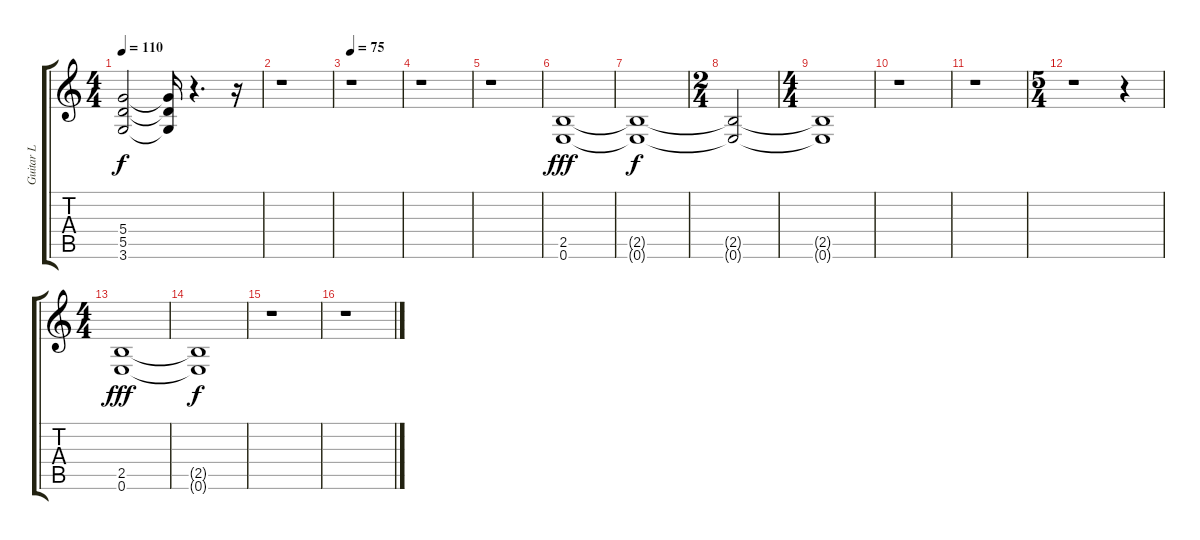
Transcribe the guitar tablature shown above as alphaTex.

\track ("Guitar L" "Guitar L") {instrument distortionguitar}
\staff {score tabs}
\tuning (E4 B3 G3 D3 A2 E2) {hide}
\ts (4 4)
\tempo 110
\clef g2
\ks c
(5.4{t} 5.5{t} 3.6{t}).2{dy f} (5.4{t} 5.5{t} 3.6{t}).16 r.4{d} r.16 |
r.1 |
\tempo 75
r.1 |
r.1 |
r.1 |
(2.5 0.6).1{dy fff} |
(2.5{t} 0.6{t}).1{dy f} |
\ts (2 4)
(2.5{t} 0.6{t}).2 |
\ts (4 4)
(2.5{t} 0.6{t}).1 |
r.1 |
r.1 |
\ts (5 4)
r.1 r.4 |
\ts (4 4)
(2.5 0.6).1{dy fff} |
(2.5{t} 0.6{t}).1{dy f} |
r.1 |
r.1
